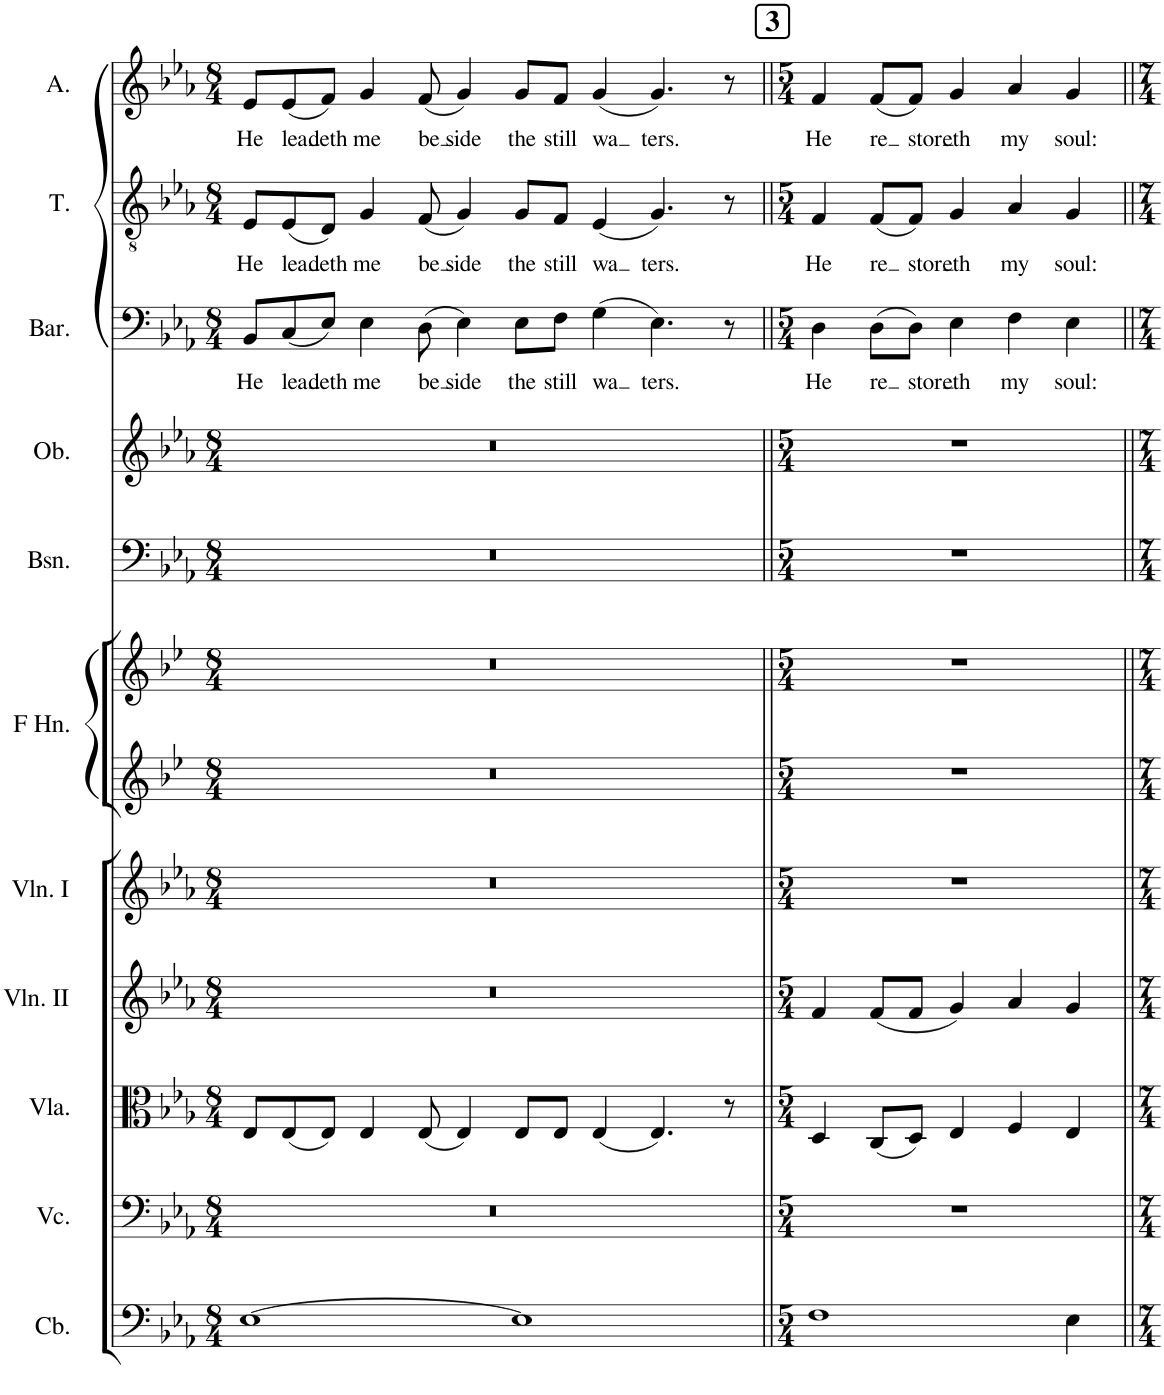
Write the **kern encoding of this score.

**kern	**kern	**kern	**kern	**kern	**kern	**kern	**kern	**kern	**kern	**text	**kern	**text	**kern	**text
*part11	*part10	*part9	*part8	*part7	*part6	*part6	*part5	*part4	*part3	*part3	*part2	*part2	*part1	*part1
*staff12	*staff11	*staff10	*staff9	*staff8	*staff7	*staff6	*staff5	*staff4	*staff3	*staff3	*staff2	*staff2	*staff1	*staff1
*I"Contrabasses	*I"Violoncellos	*I"Violas	*I"Violins II	*I"Violins I	*I"Horns in F	*	*I"Bassoons	*I"Oboes	*I"Baritone	*	*I"Tenor	*	*I"Alto	*
*I'Cb.	*I'Vc.	*I'Vla.	*I'Vln. II	*I'Vln. I	*	*	*I'Bsn.	*I'Ob.	*I'Bar.	*	*I'T.	*	*I'A.	*
!!LO:PB:g=z
*clefF4	*clefF4	*clefC3	*clefG2	*clefG2	*clefG2	*clefG2	*clefF4	*clefG2	*clefF4	*	*clefGv2	*	*clefG2	*
*Trd7c12	*	*	*	*	*Trd4c7	*Trd4c7	*	*	*	*	*	*	*	*
*k[b-e-a-]	*k[b-e-a-]	*k[b-e-a-]	*k[b-e-a-]	*k[b-e-a-]	*k[b-e-]	*k[b-e-]	*k[b-e-a-]	*k[b-e-a-]	*k[b-e-a-]	*	*k[b-e-a-]	*	*k[b-e-a-]	*
*M8/4	*M8/4	*M8/4	*M8/4	*M8/4	*M8/4	*M8/4	*M8/4	*M8/4	*M8/4	*	*M8/4	*	*M8/4	*
=22	=22	=22	=22	=22	=22	=22	=22	=22	=22	=22	=22	=22	=22	=22
!	!	!	!	!	!	!	!	!	!	!LO:LY:b	!	!LO:LY:b	!	!LO:LY:b
[1E-	0r	8E-/L	0r	0r	0r	0r	0r	0r	8BB-/L	He	8E-/L	He	8e-/L	He
!	!	!	!	!	!	!	!	!	!	!LO:LY:b	!	!LO:LY:b	!	!LO:LY:b
.	.	(8E-/	.	.	.	.	.	.	(8C/	lea	(8E-/	lea	(8e-/	lea
!	!	!	!	!	!	!	!	!	!	!LO:LY:b	!	!LO:LY:b	!	!LO:LY:b
.	.	8E-/J)	.	.	.	.	.	.	8E-/J)	deth	8D/J)	deth	8f/J)	deth
!	!	!	!	!	!	!	!	!	!	!LO:LY:b	!	!LO:LY:b	!	!LO:LY:b
.	.	4E-/	.	.	.	.	.	.	4E-\	me	4G/	me	4g/	me
!	!	!	!	!	!	!	!	!	!	!LO:LY:b	!	!LO:LY:b	!	!LO:LY:b
.	.	(8E-/	.	.	.	.	.	.	(8D\	be	(8F/	be	(8f/	be
!	!	!	!	!	!	!	!	!	!	!LO:LY:b	!	!LO:LY:b	!	!LO:LY:b
.	.	4E-/)	.	.	.	.	.	.	4E-\)	side	4G/)	side	4g/)	side
!	!	!	!	!	!	!	!	!	!	!LO:LY:b	!	!LO:LY:b	!	!LO:LY:b
1E-]	.	8E-/L	.	.	.	.	.	.	8E-\L	the	8G/L	the	8g/L	the
!	!	!	!	!	!	!	!	!	!	!LO:LY:b	!	!LO:LY:b	!	!LO:LY:b
.	.	8E-/J	.	.	.	.	.	.	8F\J	still	8F/J	still	8f/J	still
!	!	!	!	!	!	!	!	!	!	!LO:LY:b	!	!LO:LY:b	!	!LO:LY:b
.	.	(4E-/	.	.	.	.	.	.	(4G\	wa	(4E-/	wa	(4g/	wa
!	!	!	!	!	!	!	!	!	!	!LO:LY:b	!	!LO:LY:b	!	!LO:LY:b
.	.	4.E-/)	.	.	.	.	.	.	4.E-\)	ters.	4.G/)	ters.	4.g/)	ters.
.	.	8r	.	.	.	.	.	.	8r	.	8r	.	8r	.
!!LO:REH:place=s1:a:B:cj:fs=14:t=3
=23||	=23||	=23||	=23||	=23||	=23||	=23||	=23||	=23||	=23||	=23||	=23||	=23||	=23||	=23||
*M5/4	*M5/4	*M5/4	*M5/4	*M5/4	*M5/4	*M5/4	*M5/4	*M5/4	*M5/4	*	*M5/4	*	*M5/4	*
!	!	!	!	!	!	!	!	!	!	!LO:LY:b	!	!LO:LY:b	!	!LO:LY:b
1F	4%5r	4D/	4f/	4%5r	4%5r	4%5r	4%5r	4%5r	4D\	He	4F/	He	4f/	He
!	!	!	!	!	!	!	!	!	!	!LO:LY:b	!	!LO:LY:b	!	!LO:LY:b
.	.	(8C/L	(8f/L	.	.	.	.	.	(8D\L	re	(8F/L	re	(8f/L	re
!	!	!	!	!	!	!	!	!	!	!LO:LY:b	!	!LO:LY:b	!	!LO:LY:b
.	.	8D/J)	8f/J	.	.	.	.	.	8D\J)	stor	8F/J)	stor	8f/J)	stor
!	!	!	!	!	!	!	!	!	!	!LO:LY:b	!	!LO:LY:b	!	!LO:LY:b
.	.	4E-/	4g/)	.	.	.	.	.	4E-\	eth	4G/	eth	4g/	eth
!	!	!	!	!	!	!	!	!	!	!LO:LY:b	!	!LO:LY:b	!	!LO:LY:b
.	.	4F/	4a-/	.	.	.	.	.	4F\	my	4A-/	my	4a-/	my
!	!	!	!	!	!	!	!	!	!	!LO:LY:b	!	!LO:LY:b	!	!LO:LY:b
4E-\	.	4E-/	4g/	.	.	.	.	.	4E-\	soul:	4G/	soul:	4g/	soul:
=||	=||	=||	=||	=||	=||	=||	=||	=||	=||	=||	=||	=||	=||	=||
*-	*-	*-	*-	*-	*-	*-	*-	*-	*-	*-	*-	*-	*-	*-
